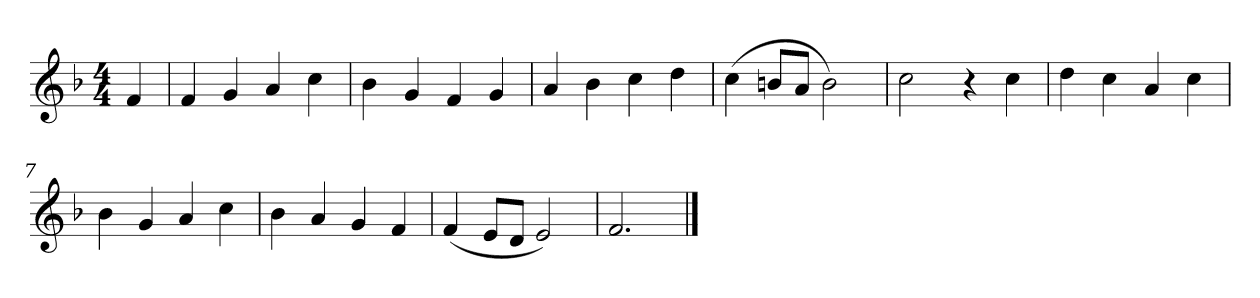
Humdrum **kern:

**kern
*part1
*staff1
*k[b-]
*M4/4
*MM120
=
4f
=1
4f
4g
4a
4cc
=2
4b-
4g
4f
4g
=3
4a
4b-
4cc
4dd
=4
(4cc
8bnL
8aJ
2b)
=5
2cc
4r
4cc
=6
4dd
4cc
4a
4cc
=7
4b-
4g
4a
4cc
=8
4b-
4a
4g
4f
=9
(4f
8eL
8dJ
2e)
=10
2.f
==
*-
